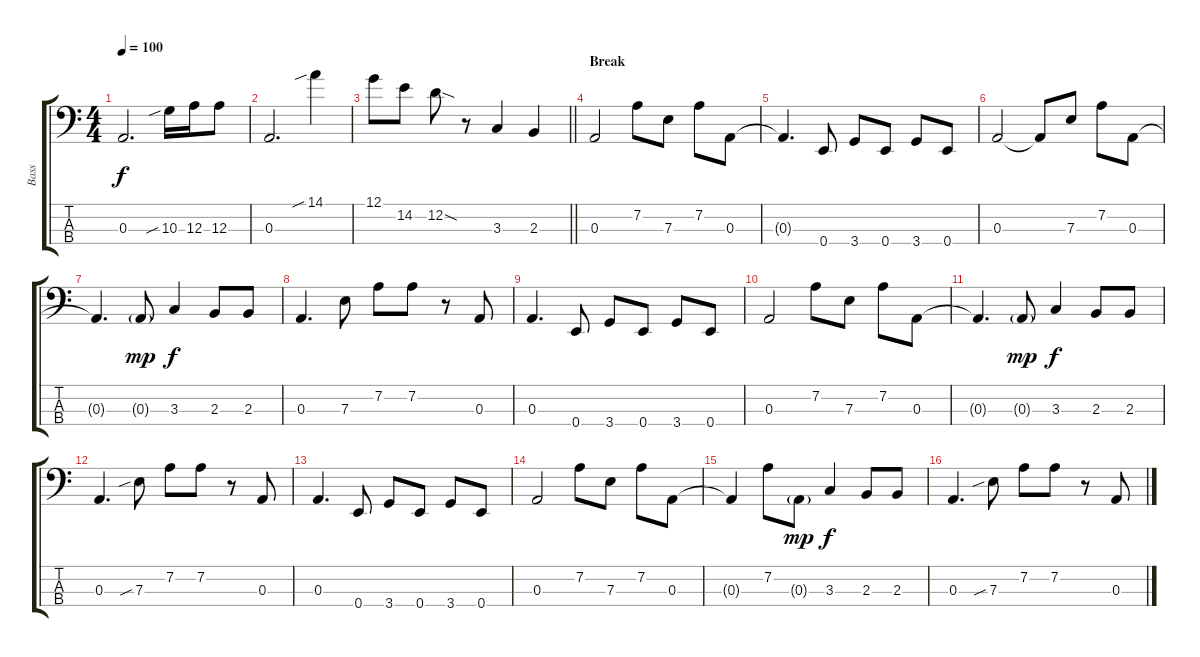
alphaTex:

\track ("Bass" "Bass") {instrument electricbassfinger}
\staff {score tabs}
\tuning (G2 D2 A1 E1) {hide}
\ts (4 4)
\tempo 100
\clef f4
\ks c
0.3{t}.2{d dy f} 10.3{sib}.16 12.3.16 12.3.8 |
0.3.2{d} 14.1{sib}.4 |
\barLineRight lightlight
12.1.8 14.2.8 12.2{sod}.8 r.8 3.3.4 2.3.4 |
\section ("" "Break")
0.3.2 7.2.8 7.3.8 7.2.8 0.3.8 |
0.3{t}.4{d} 0.4.8 3.4.8 0.4.8 3.4.8 0.4.8 |
0.3.2 0.3{t}.8 7.3.8 7.2.8 0.3.8 |
0.3{t}.4{d} 0.3{g}.8{dy mp} 3.3.4{dy f} 2.3.8 2.3.8 |
0.3.4{d} 7.3.8 7.2.8 7.2.8 r.8 0.3.8 |
0.3.4{d} 0.4.8 3.4.8 0.4.8 3.4.8 0.4.8 |
0.3.2 7.2.8 7.3.8 7.2.8 0.3.8 |
0.3{t}.4{d} 0.3{g}.8{dy mp} 3.3.4{dy f} 2.3.8 2.3.8 |
0.3.4{d} 7.3{sib}.8 7.2.8 7.2.8 r.8 0.3.8 |
0.3.4{d} 0.4.8 3.4.8 0.4.8 3.4.8 0.4.8 |
0.3.2 7.2.8 7.3.8 7.2.8 0.3.8 |
0.3{t}.4 7.2.8 0.3{g}.8{dy mp} 3.3.4{dy f} 2.3.8 2.3.8 |
0.3.4{d} 7.3{sib}.8 7.2.8 7.2.8 r.8 0.3.8
